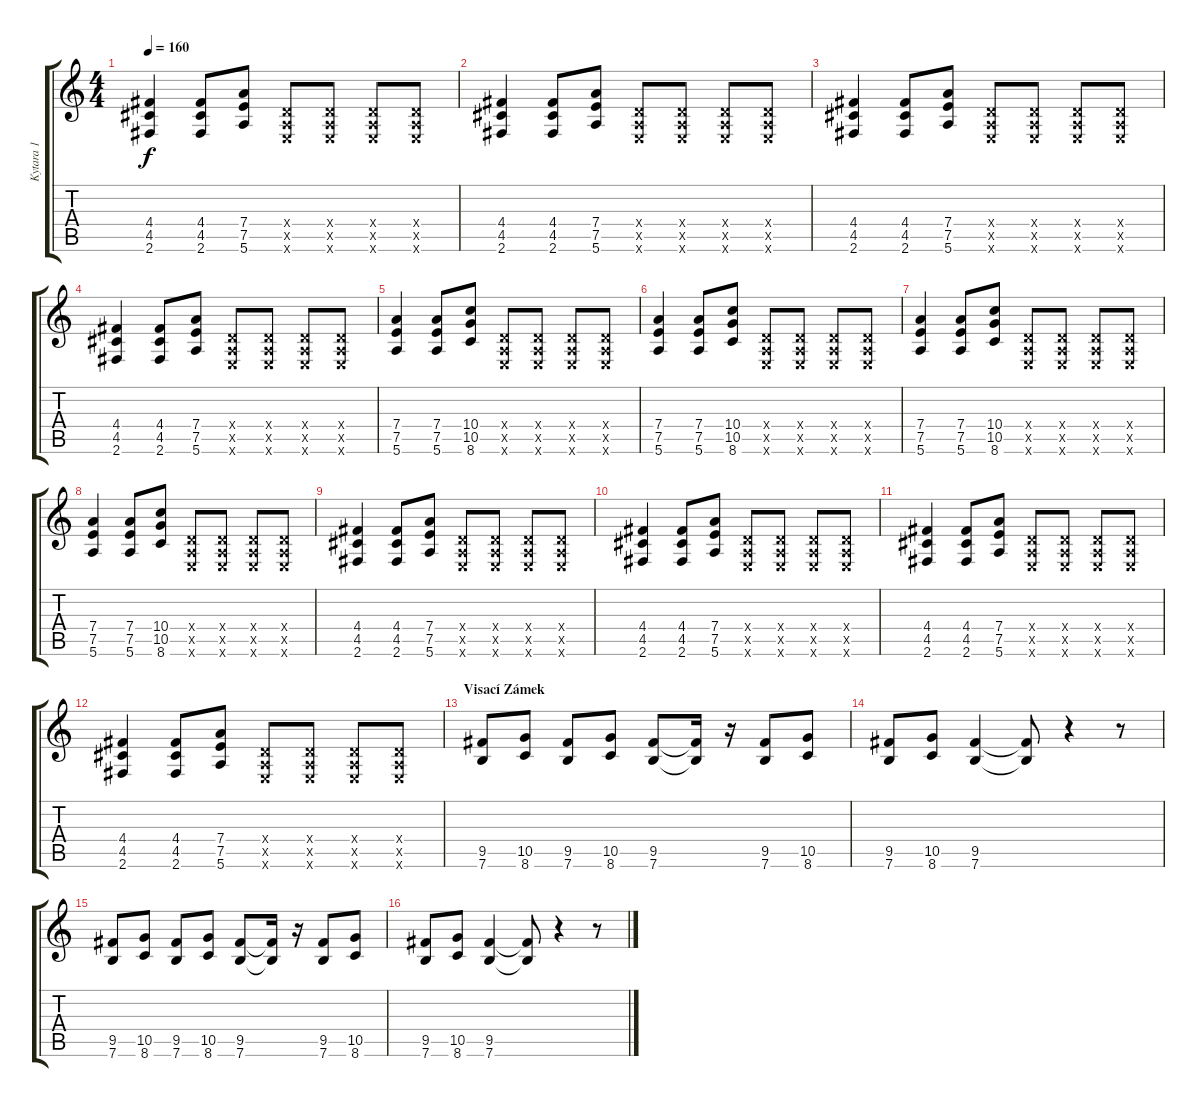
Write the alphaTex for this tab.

\track ("Kytara 1" "Kytara 1") {instrument overdrivenguitar}
\staff {score tabs}
\tuning (E4 B3 G3 D3 A2 E2) {hide}
\ts (4 4)
\tempo 160
\clef g2
\ks c
(4.4 4.5 2.6).4{dy f} (4.4 4.5 2.6).8 (7.4 7.5 5.6).8 (0.4{x} 0.5{x} 0.6{x}).8 (0.4{x} 0.5{x} 0.6{x}).8 (0.4{x} 0.5{x} 0.6{x}).8 (0.4{x} 0.5{x} 0.6{x}).8 |
(4.4 4.5 2.6).4 (4.4 4.5 2.6).8 (7.4 7.5 5.6).8 (0.4{x} 0.5{x} 0.6{x}).8 (0.4{x} 0.5{x} 0.6{x}).8 (0.4{x} 0.5{x} 0.6{x}).8 (0.4{x} 0.5{x} 0.6{x}).8 |
(4.4 4.5 2.6).4 (4.4 4.5 2.6).8 (7.4 7.5 5.6).8 (0.4{x} 0.5{x} 0.6{x}).8 (0.4{x} 0.5{x} 0.6{x}).8 (0.4{x} 0.5{x} 0.6{x}).8 (0.4{x} 0.5{x} 0.6{x}).8 |
(4.4 4.5 2.6).4 (4.4 4.5 2.6).8 (7.4 7.5 5.6).8 (0.4{x} 0.5{x} 0.6{x}).8 (0.4{x} 0.5{x} 0.6{x}).8 (0.4{x} 0.5{x} 0.6{x}).8 (0.4{x} 0.5{x} 0.6{x}).8 |
(7.4 7.5 5.6).4 (7.4 7.5 5.6).8 (10.4 10.5 8.6).8 (0.4{x} 0.5{x} 0.6{x}).8 (0.4{x} 0.5{x} 0.6{x}).8 (0.4{x} 0.5{x} 0.6{x}).8 (0.4{x} 0.5{x} 0.6{x}).8 |
(7.4 7.5 5.6).4 (7.4 7.5 5.6).8 (10.4 10.5 8.6).8 (0.4{x} 0.5{x} 0.6{x}).8 (0.4{x} 0.5{x} 0.6{x}).8 (0.4{x} 0.5{x} 0.6{x}).8 (0.4{x} 0.5{x} 0.6{x}).8 |
(7.4 7.5 5.6).4 (7.4 7.5 5.6).8 (10.4 10.5 8.6).8 (0.4{x} 0.5{x} 0.6{x}).8 (0.4{x} 0.5{x} 0.6{x}).8 (0.4{x} 0.5{x} 0.6{x}).8 (0.4{x} 0.5{x} 0.6{x}).8 |
(7.4 7.5 5.6).4 (7.4 7.5 5.6).8 (10.4 10.5 8.6).8 (0.4{x} 0.5{x} 0.6{x}).8 (0.4{x} 0.5{x} 0.6{x}).8 (0.4{x} 0.5{x} 0.6{x}).8 (0.4{x} 0.5{x} 0.6{x}).8 |
(4.4 4.5 2.6).4 (4.4 4.5 2.6).8 (7.4 7.5 5.6).8 (0.4{x} 0.5{x} 0.6{x}).8 (0.4{x} 0.5{x} 0.6{x}).8 (0.4{x} 0.5{x} 0.6{x}).8 (0.4{x} 0.5{x} 0.6{x}).8 |
(4.4 4.5 2.6).4 (4.4 4.5 2.6).8 (7.4 7.5 5.6).8 (0.4{x} 0.5{x} 0.6{x}).8 (0.4{x} 0.5{x} 0.6{x}).8 (0.4{x} 0.5{x} 0.6{x}).8 (0.4{x} 0.5{x} 0.6{x}).8 |
(4.4 4.5 2.6).4 (4.4 4.5 2.6).8 (7.4 7.5 5.6).8 (0.4{x} 0.5{x} 0.6{x}).8 (0.4{x} 0.5{x} 0.6{x}).8 (0.4{x} 0.5{x} 0.6{x}).8 (0.4{x} 0.5{x} 0.6{x}).8 |
(4.4 4.5 2.6).4 (4.4 4.5 2.6).8 (7.4 7.5 5.6).8 (0.4{x} 0.5{x} 0.6{x}).8 (0.4{x} 0.5{x} 0.6{x}).8 (0.4{x} 0.5{x} 0.6{x}).8 (0.4{x} 0.5{x} 0.6{x}).8 |
\section ("" "Visací Zámek")
(9.5 7.6).8 (10.5 8.6).8 (9.5 7.6).8 (10.5 8.6).8 (9.5 7.6).8 (9.5{t} 7.6{t}).16 r.16 (9.5 7.6).8 (10.5 8.6).8 |
(9.5 7.6).8 (10.5 8.6).8 (9.5 7.6).4 (9.5{t} 7.6{t}).8 r.4 r.8 |
(9.5 7.6).8 (10.5 8.6).8 (9.5 7.6).8 (10.5 8.6).8 (9.5 7.6).8 (9.5{t} 7.6{t}).16 r.16 (9.5 7.6).8 (10.5 8.6).8 |
(9.5 7.6).8 (10.5 8.6).8 (9.5 7.6).4 (9.5{t} 7.6{t}).8 r.4 r.8
